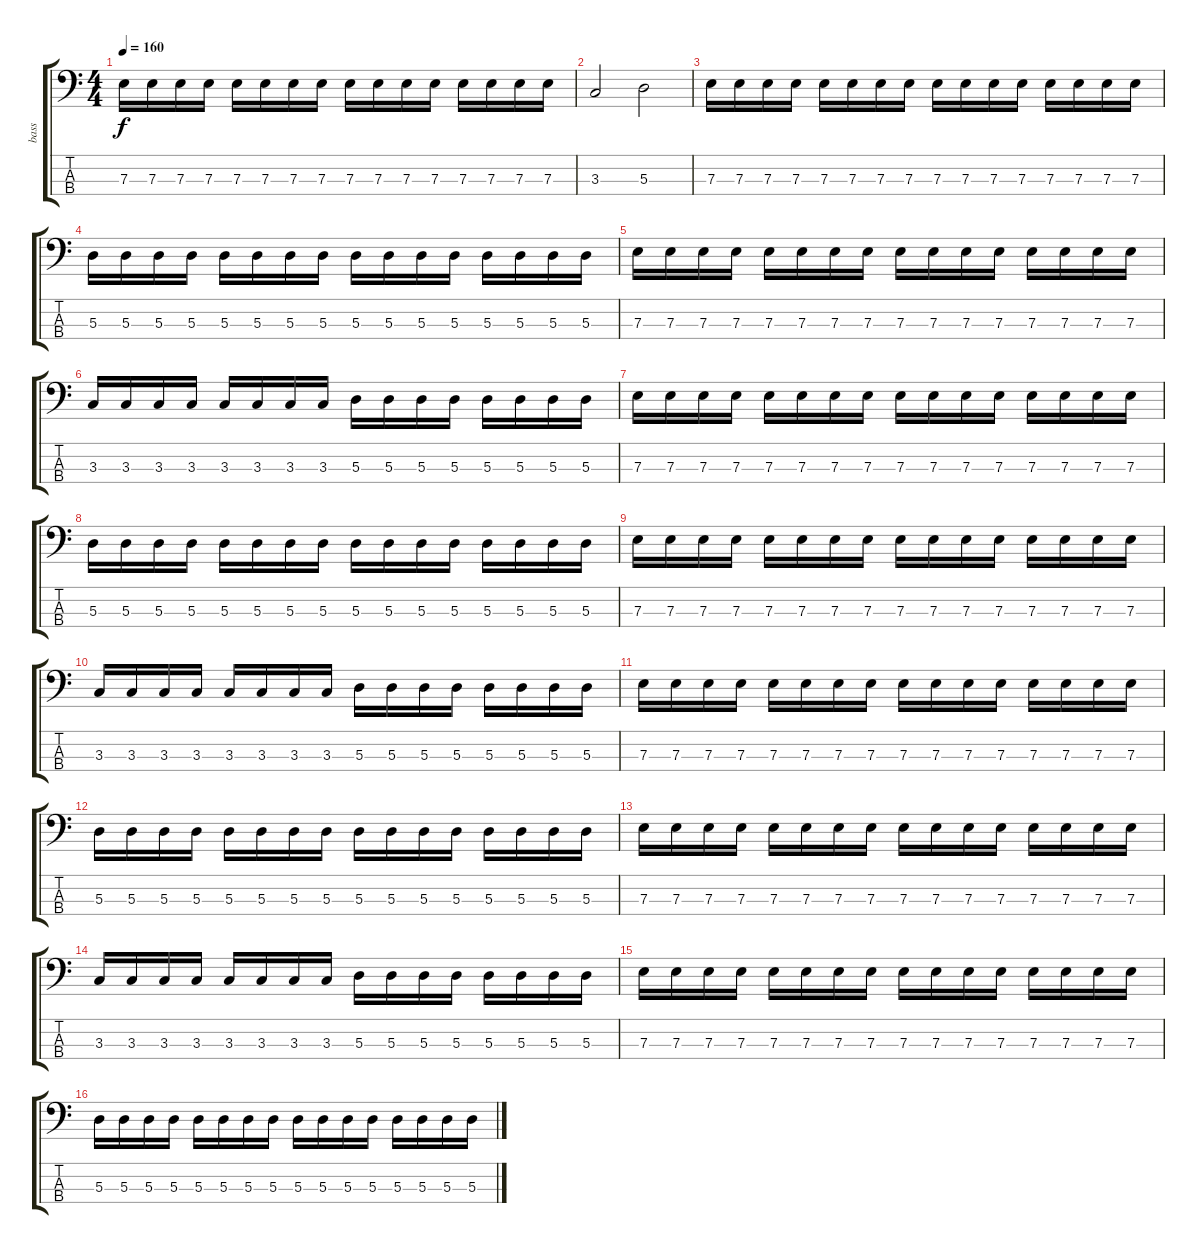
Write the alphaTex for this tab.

\track ("bass" "bass") {instrument electricbasspick}
\staff {score tabs}
\tuning (G2 D2 A1 E1) {hide}
\ts (4 4)
\tempo 160
\clef f4
\ks c
7.3.16{dy f} 7.3.16 7.3.16 7.3.16 7.3.16 7.3.16 7.3.16 7.3.16 7.3.16 7.3.16 7.3.16 7.3.16 7.3.16 7.3.16 7.3.16 7.3.16 |
3.3.2 5.3.2 |
7.3.16 7.3.16 7.3.16 7.3.16 7.3.16 7.3.16 7.3.16 7.3.16 7.3.16 7.3.16 7.3.16 7.3.16 7.3.16 7.3.16 7.3.16 7.3.16 |
5.3.16 5.3.16 5.3.16 5.3.16 5.3.16 5.3.16 5.3.16 5.3.16 5.3.16 5.3.16 5.3.16 5.3.16 5.3.16 5.3.16 5.3.16 5.3.16 |
7.3.16 7.3.16 7.3.16 7.3.16 7.3.16 7.3.16 7.3.16 7.3.16 7.3.16 7.3.16 7.3.16 7.3.16 7.3.16 7.3.16 7.3.16 7.3.16 |
3.3.16 3.3.16 3.3.16 3.3.16 3.3.16 3.3.16 3.3.16 3.3.16 5.3.16 5.3.16 5.3.16 5.3.16 5.3.16 5.3.16 5.3.16 5.3.16 |
7.3.16 7.3.16 7.3.16 7.3.16 7.3.16 7.3.16 7.3.16 7.3.16 7.3.16 7.3.16 7.3.16 7.3.16 7.3.16 7.3.16 7.3.16 7.3.16 |
5.3.16 5.3.16 5.3.16 5.3.16 5.3.16 5.3.16 5.3.16 5.3.16 5.3.16 5.3.16 5.3.16 5.3.16 5.3.16 5.3.16 5.3.16 5.3.16 |
7.3.16 7.3.16 7.3.16 7.3.16 7.3.16 7.3.16 7.3.16 7.3.16 7.3.16 7.3.16 7.3.16 7.3.16 7.3.16 7.3.16 7.3.16 7.3.16 |
3.3.16 3.3.16 3.3.16 3.3.16 3.3.16 3.3.16 3.3.16 3.3.16 5.3.16 5.3.16 5.3.16 5.3.16 5.3.16 5.3.16 5.3.16 5.3.16 |
7.3.16 7.3.16 7.3.16 7.3.16 7.3.16 7.3.16 7.3.16 7.3.16 7.3.16 7.3.16 7.3.16 7.3.16 7.3.16 7.3.16 7.3.16 7.3.16 |
5.3.16 5.3.16 5.3.16 5.3.16 5.3.16 5.3.16 5.3.16 5.3.16 5.3.16 5.3.16 5.3.16 5.3.16 5.3.16 5.3.16 5.3.16 5.3.16 |
7.3.16 7.3.16 7.3.16 7.3.16 7.3.16 7.3.16 7.3.16 7.3.16 7.3.16 7.3.16 7.3.16 7.3.16 7.3.16 7.3.16 7.3.16 7.3.16 |
3.3.16 3.3.16 3.3.16 3.3.16 3.3.16 3.3.16 3.3.16 3.3.16 5.3.16 5.3.16 5.3.16 5.3.16 5.3.16 5.3.16 5.3.16 5.3.16 |
7.3.16 7.3.16 7.3.16 7.3.16 7.3.16 7.3.16 7.3.16 7.3.16 7.3.16 7.3.16 7.3.16 7.3.16 7.3.16 7.3.16 7.3.16 7.3.16 |
5.3.16 5.3.16 5.3.16 5.3.16 5.3.16 5.3.16 5.3.16 5.3.16 5.3.16 5.3.16 5.3.16 5.3.16 5.3.16 5.3.16 5.3.16 5.3.16
